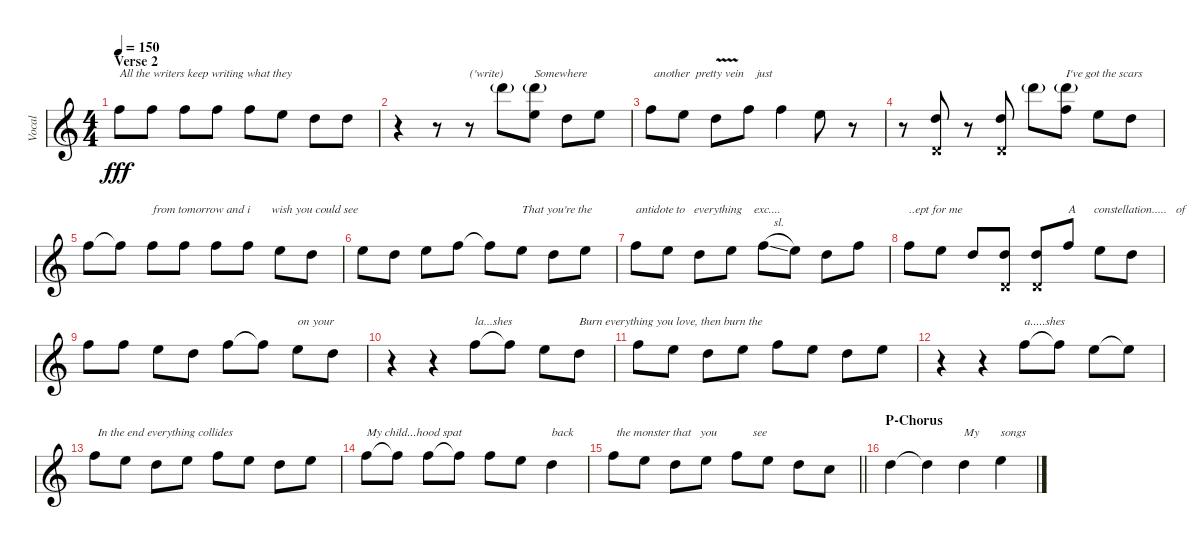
\track ("Vocal" "Vocal") {instrument distortionguitar}
\staff {score}
\tuning (E4 B3 G3 D3 A2 E2) {hide}
\ts (4 4)
\section ("" "Verse 2")
\tempo 150
\clef g2
\ks c
10.3.8{txt "All the writers keep writing what they " dy fff} 10.3.8 10.3.8 10.3.8 10.3.8 9.3.8 7.3.8 7.3.8 |
r.4 r.8 r.8{txt "('write)"} 10.1{g}.8 (10.1{g} 9.3).8{txt "Somewhere   "} 7.3.8 9.3.8 |
10.3.8{txt " another  pretty vein    just"} 9.3.8 7.3{v}.8 10.3.8 10.3.4 9.3.8 r.8 |
r.8 (7.3{pm} 0.4{x}).8 r.8 (7.3{pm} 0.4{x}).8 10.1{g}.8 (10.1{g} 10.3).8{txt "I've got the scars"} 9.3.8 7.3.8 |
10.3.8 10.3{t}.8 10.3.8{txt "from tomorrow and i       wish you could see"} 10.3.8 10.3.8 10.3.8 9.3.8 7.3.8 |
9.3.8 7.3.8 9.3.8 10.3.8 10.3{t}.8 9.3.8{txt "That you're the "} 7.3.8 9.3.8 |
10.3.8{txt "antidote to   everything    exc...."} 9.3.8 7.3.8 9.3.8 10.3{sl}.8 9.3.8 7.3.8 10.3.8 |
10.3.8{txt "..ept for me"} 9.3.8 7.3.8 (7.3{pm} 0.4{x}).8 (7.3{pm} 0.4{x}).8 10.3.8{txt "A      constellation.....   of      tears      "} 9.3.8 7.3.8 |
10.3.8 10.3.8 9.3.8 7.3.8 10.3.8 10.3{t}.8 9.3.8{txt "on your "} 7.3.8 |
r.4 r.4 10.3.8{txt "la...shes"} 10.3{t}.8 9.3.8 12.4.8{txt "Burn everything you love, then burn the"} |
10.3.8 9.3.8 7.3.8 9.3.8 10.3.8 9.3.8 7.3.8 9.3.8 |
r.4 r.4 10.3.8{txt "a.....shes"} 10.3{t}.8 9.3.8 9.3{t}.8 |
10.3.8{txt " In the end everything collides"} 9.3.8 7.3.8 9.3.8 10.3.8 9.3.8 7.3.8 9.3.8 |
10.3.8{txt "My child...hood spat "} 10.3{t}.8 10.3.8 10.3{t}.8 10.3.8 9.3.8 7.3.4{txt "back "} |
\barLineRight lightlight
10.3.8{txt " the monster that   you            see"} 9.3.8 7.3.8 9.3.8 10.3.8 9.3.8 7.3.8 5.3.8 |
\section ("" "P-Chorus")
7.3.4 7.3{t}.4 7.3.4{txt "My"} 9.3.4{txt "songs"}
